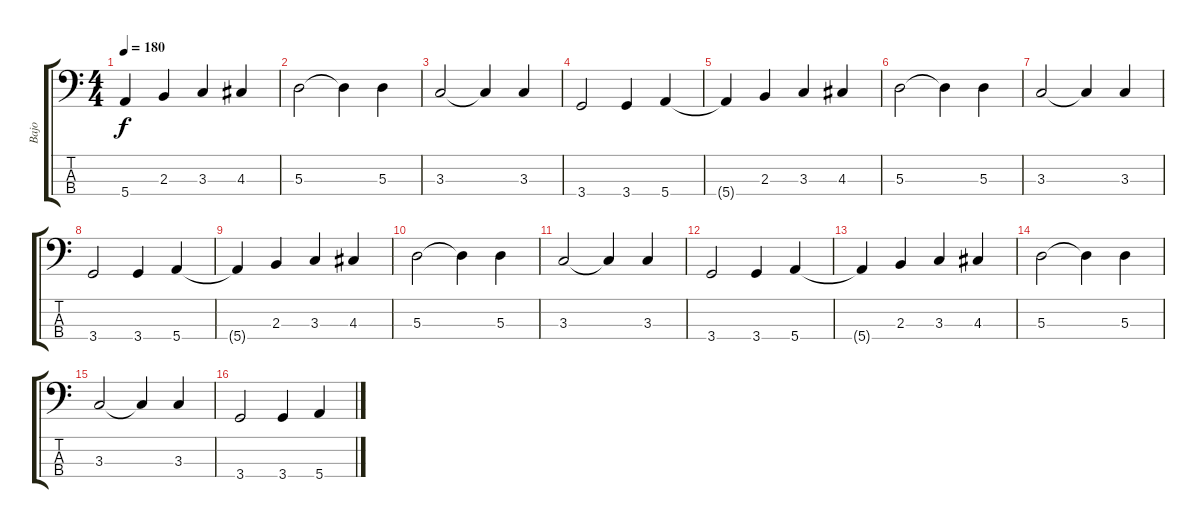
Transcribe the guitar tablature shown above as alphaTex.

\track ("Bajo" "Bajo") {instrument electricbassfinger}
\staff {score tabs}
\tuning (G2 D2 A1 E1) {hide}
\ts (4 4)
\tempo 180
\clef f4
\ks c
5.4{t}.4{dy f} 2.3.4 3.3.4 4.3.4 |
5.3.2 5.3{t}.4 5.3.4 |
3.3.2 3.3{t}.4 3.3.4 |
3.4.2 3.4.4 5.4.4 |
5.4{t}.4 2.3.4 3.3.4 4.3.4 |
5.3.2 5.3{t}.4 5.3.4 |
3.3.2 3.3{t}.4 3.3.4 |
3.4.2 3.4.4 5.4.4 |
5.4{t}.4 2.3.4 3.3.4 4.3.4 |
5.3.2 5.3{t}.4 5.3.4 |
3.3.2 3.3{t}.4 3.3.4 |
3.4.2 3.4.4 5.4.4 |
5.4{t}.4 2.3.4 3.3.4 4.3.4 |
5.3.2 5.3{t}.4 5.3.4 |
3.3.2 3.3{t}.4 3.3.4 |
3.4.2 3.4.4 5.4.4
